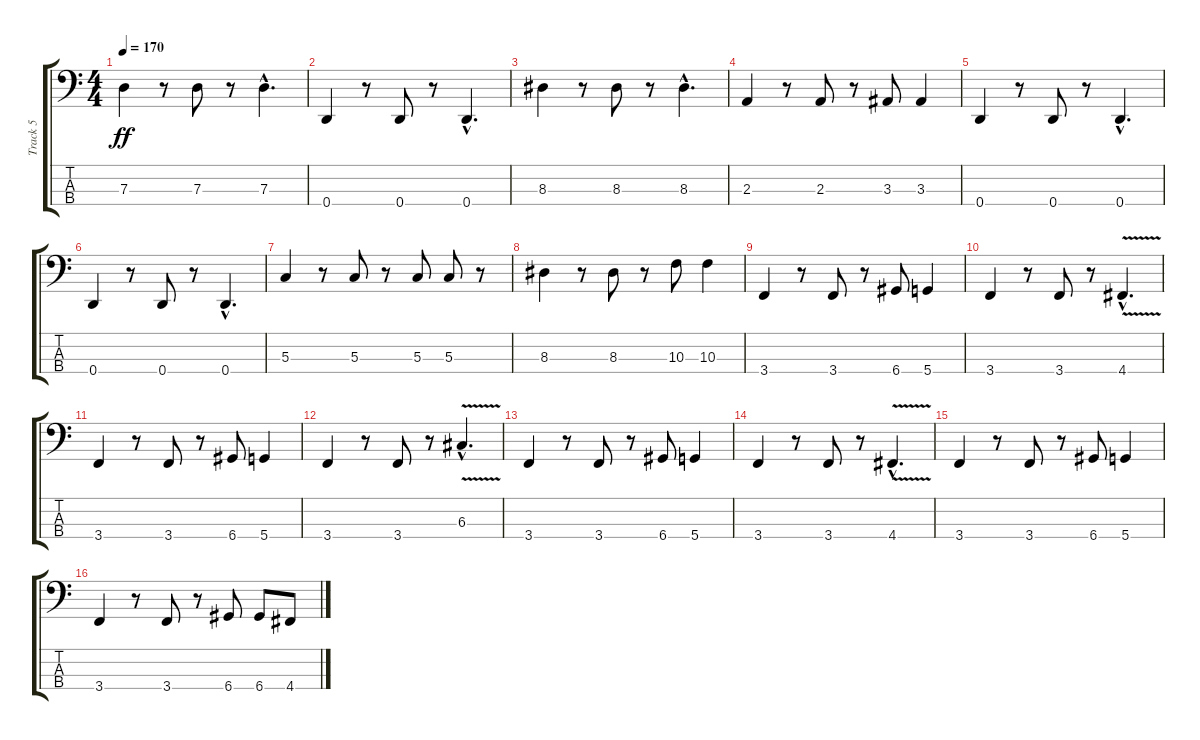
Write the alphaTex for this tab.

\track ("Track 5" "Track 5") {instrument electricbasspick}
\staff {score tabs}
\tuning (F2 C2 G1 D1) {hide}
\ts (4 4)
\tempo 170
\clef f4
\ks c
7.3.4{dy ff} r.8 7.3.8 r.8 7.3{hac}.4{d} |
0.4.4 r.8 0.4.8 r.8 0.4{hac}.4{d} |
8.3.4 r.8 8.3.8 r.8 8.3{hac}.4{d} |
2.3.4 r.8 2.3.8 r.8 3.3.8 3.3.4 |
0.4.4 r.8 0.4.8 r.8 0.4{hac}.4{d} |
0.4.4 r.8 0.4.8 r.8 0.4{hac}.4{d} |
5.3.4 r.8 5.3.8 r.8 5.3.8 5.3.8 r.8 |
8.3.4 r.8 8.3.8 r.8 10.3.8 10.3.4 |
3.4.4 r.8 3.4.8 r.8 6.4.8 5.4.4 |
3.4.4 r.8 3.4.8 r.8 4.4{v hac}.4{d} |
3.4.4 r.8 3.4.8 r.8 6.4.8 5.4.4 |
3.4.4 r.8 3.4.8 r.8 6.3{v hac}.4{d} |
3.4.4 r.8 3.4.8 r.8 6.4.8 5.4.4 |
3.4.4 r.8 3.4.8 r.8 4.4{v hac}.4{d} |
3.4.4 r.8 3.4.8 r.8 6.4.8 5.4.4 |
3.4.4 r.8 3.4.8 r.8 6.4.8 6.4.8 4.4.8
